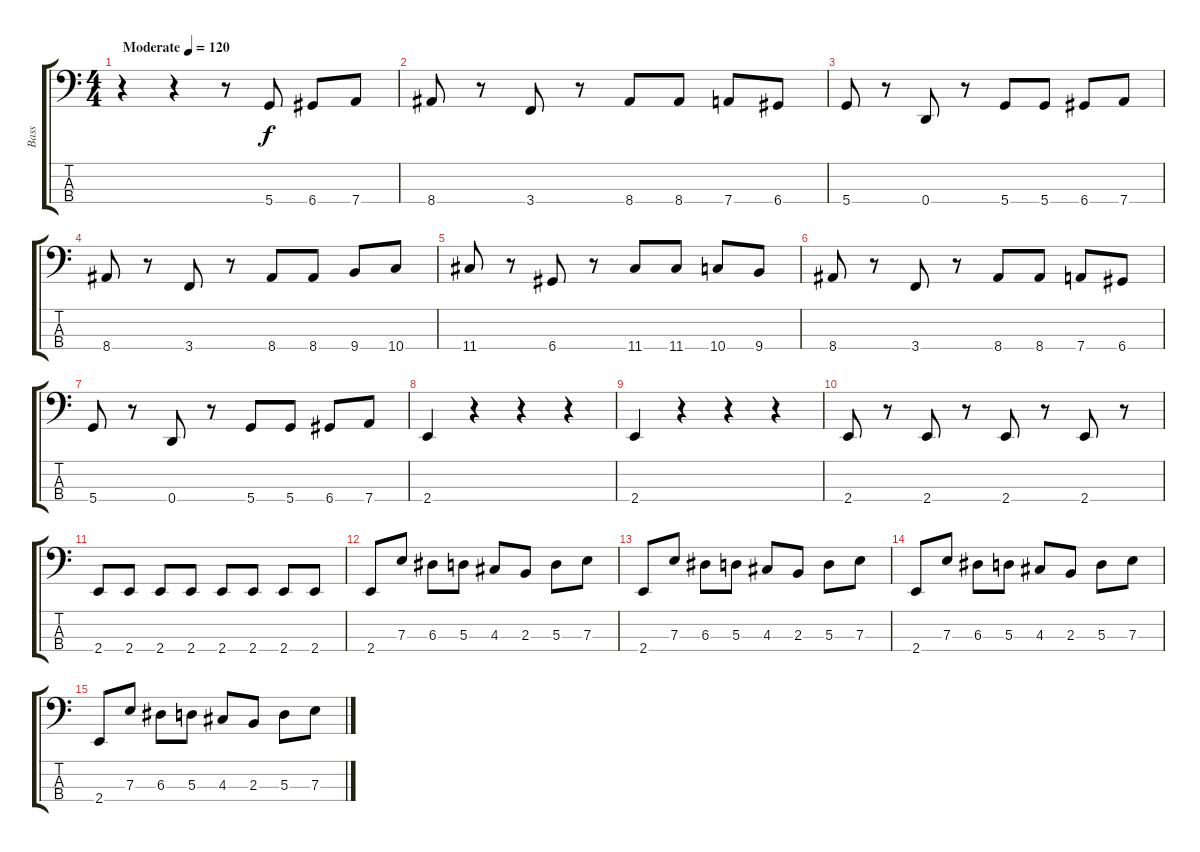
\track ("Bass" "Bass") {instrument slapbass1}
\staff {score tabs}
\tuning (G2 D2 A1 D1) {hide}
\ts (4 4)
\tempo (120 "Moderate")
\clef f4
\ks c
r.4{dy f instrument slapbass1} r.4 r.8 5.4.8 6.4.8 7.4.8 |
8.4.8 r.8 3.4.8 r.8 8.4.8 8.4.8 7.4.8 6.4.8 |
5.4.8 r.8 0.4.8 r.8 5.4.8 5.4.8 6.4.8 7.4.8 |
8.4.8 r.8 3.4.8 r.8 8.4.8 8.4.8 9.4.8 10.4.8 |
11.4.8 r.8 6.4.8 r.8 11.4.8 11.4.8 10.4.8 9.4.8 |
8.4.8 r.8 3.4.8 r.8 8.4.8 8.4.8 7.4.8 6.4.8 |
5.4.8 r.8 0.4.8 r.8 5.4.8 5.4.8 6.4.8 7.4.8 |
2.4.4 r.4 r.4 r.4 |
2.4.4 r.4 r.4 r.4 |
2.4.8 r.8 2.4.8 r.8 2.4.8 r.8 2.4.8 r.8 |
2.4.8 2.4.8 2.4.8 2.4.8 2.4.8 2.4.8 2.4.8 2.4.8 |
2.4.8 7.3.8 6.3.8 5.3.8 4.3.8 2.3.8 5.3.8 7.3.8 |
2.4.8 7.3.8 6.3.8 5.3.8 4.3.8 2.3.8 5.3.8 7.3.8 |
2.4.8 7.3.8 6.3.8 5.3.8 4.3.8 2.3.8 5.3.8 7.3.8 |
2.4.8 7.3.8 6.3.8 5.3.8 4.3.8 2.3.8 5.3.8 7.3.8
